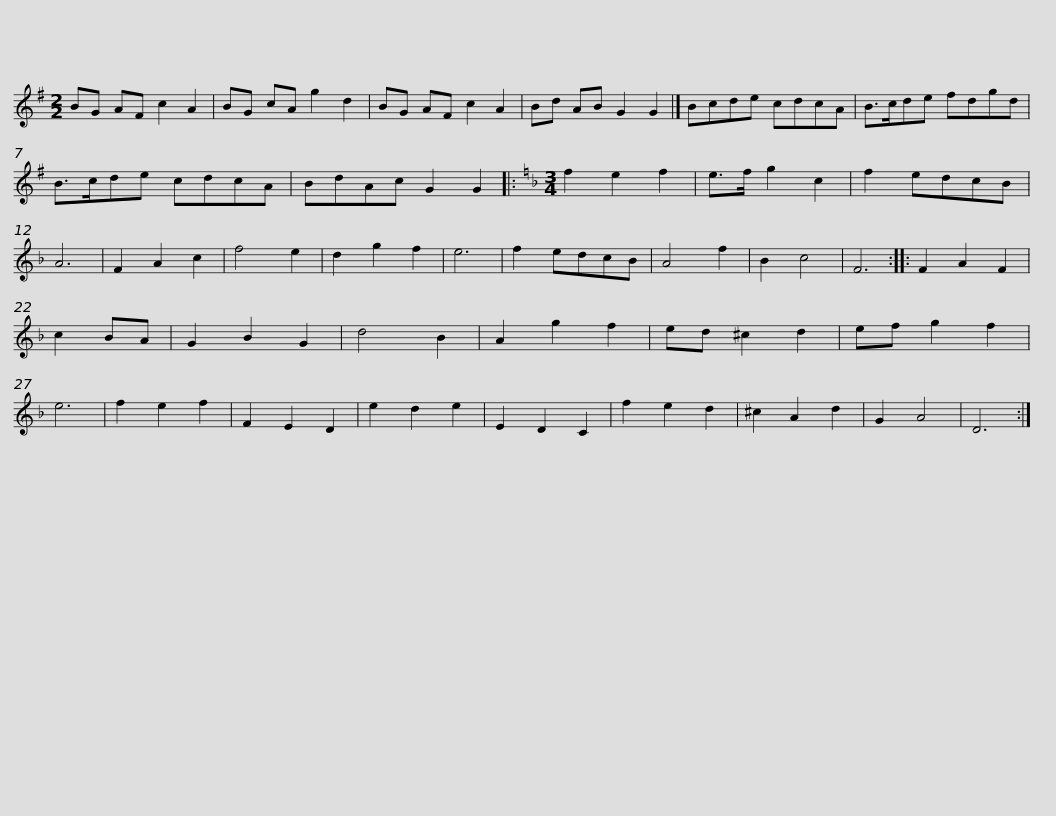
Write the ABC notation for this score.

X:1
L:1/8
M:2/2
I:linebreak $
K:G
V:1 treble
V:1
 BG AF c2 A2 | BG cA g2 d2 | BG AF c2 A2 | Bd AB G2 G2 |] Bcde cdcA | %5
 B>cde fdgd |$ B>cde cdcA | BdAc G2 G2 |:[K:F][M:3/4] f2 e2 f2 | e>f g2 c2 | %10
 f2 edcB | A6 | F2 A2 c2 | f4 e2 | d2 g2 f2 | %15
 e6 |$ f2 edcB | A4 f2 | B2 c4 | F6 :: %20
 F2 A2 F2 | c2 BA | G2 B2 G2 | d4 B2 | A2 g2 f2 | %25
 ed ^c2 d2 | ef g2 f2 | e6 | f2 e2 f2 |$ F2 E2 D2 | %30
 e2 d2 e2 | E2 D2 C2 | f2 e2 d2 | ^c2 A2 d2 | G2 A4 | %35
 D6 :| %36
